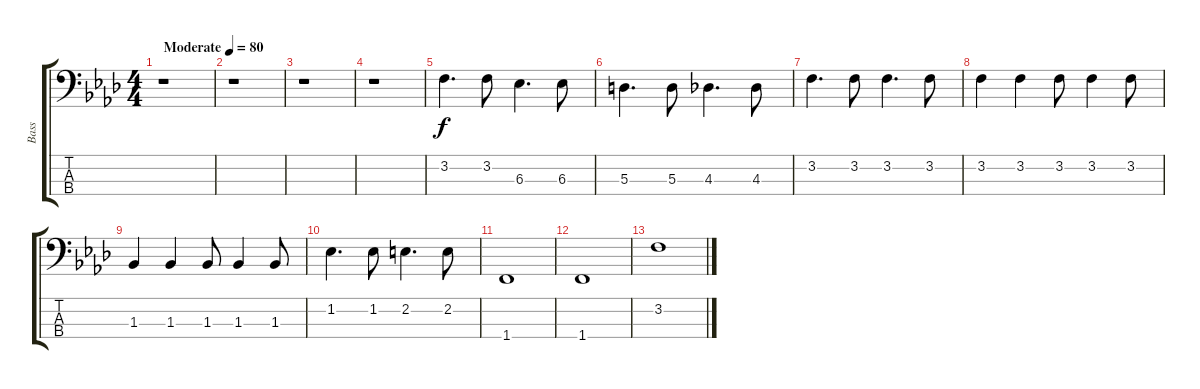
\track ("Bass" "Bass") {instrument electricbassfinger}
\staff {score tabs}
\tuning (G2 D2 A1 E1) {hide}
\ts (4 4)
\tempo (80 "Moderate")
\clef f4
\ks fminor
r.1{dy f instrument electricbassfinger} |
r.1 |
r.1 |
r.1 |
3.2.4{d} 3.2.8 6.3.4{d} 6.3.8 |
5.3.4{d} 5.3.8 4.3.4{d} 4.3.8 |
3.2.4{d} 3.2.8 3.2.4{d} 3.2.8 |
3.2.4 3.2.4 3.2.8 3.2.4 3.2.8 |
1.3.4 1.3.4 1.3.8 1.3.4 1.3.8 |
1.2.4{d} 1.2.8 2.2.4{d} 2.2.8 |
1.4.1 |
1.4.1 |
3.2.1
